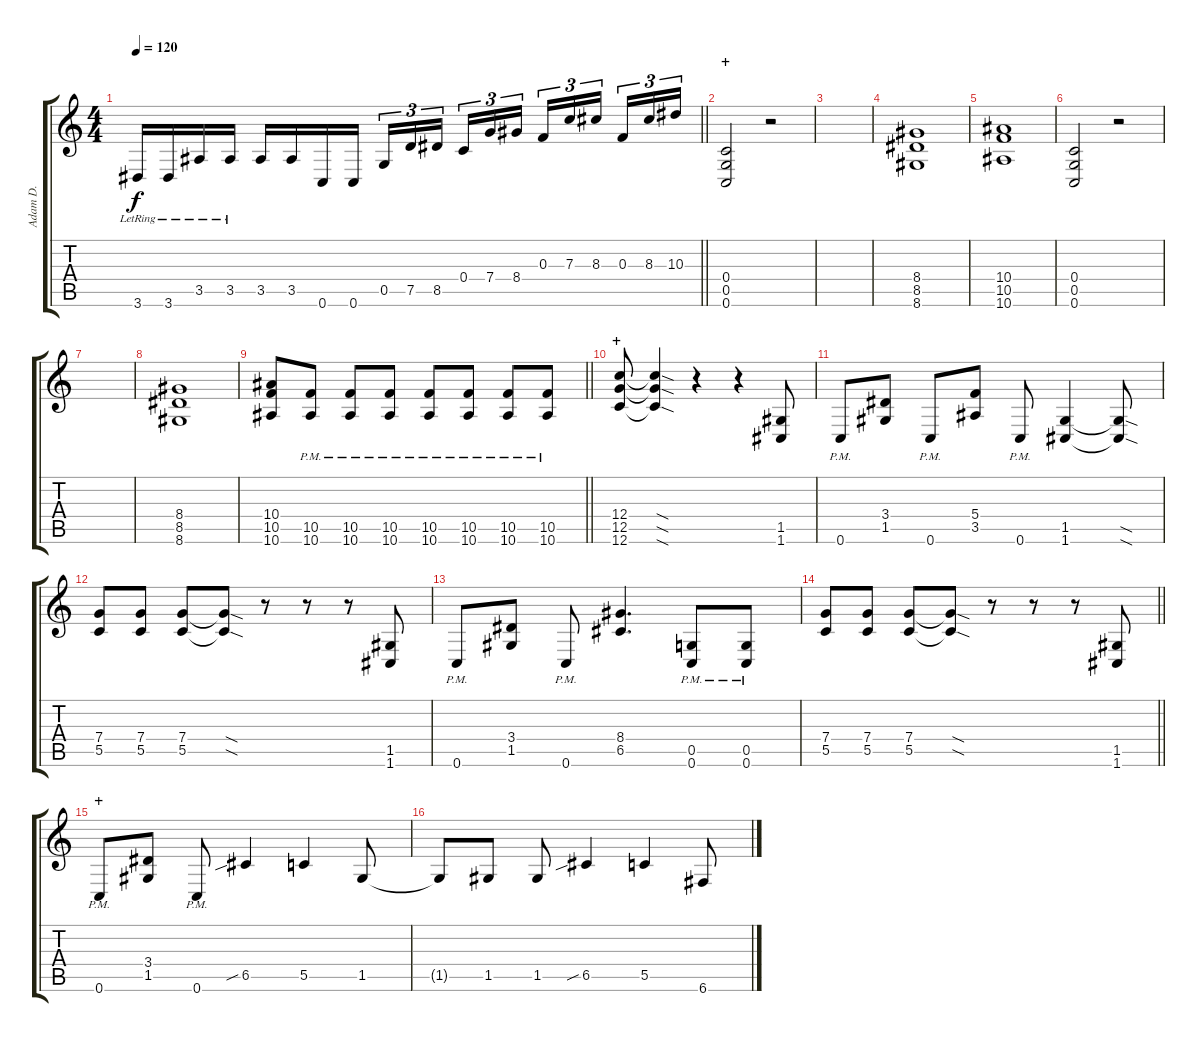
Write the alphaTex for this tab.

\track ("Adam D." "Adam D.") {instrument distortionguitar}
\staff {score tabs}
\tuning (D4 A3 F3 C3 G2 C2) {hide}
\ts (4 4)
\tempo 120
\clef g2
\barLineRight lightlight
\ks c
3.6{lr}.16{dy f} 3.6{lr}.16 3.5{lr}.16 3.5{lr}.16 3.5.16 3.5.16 0.6.16 0.6.16 0.5.16{tu (3 2)} 7.5.16{tu (3 2)} 8.5.16{tu (3 2) beam splitsecondary} 0.4.16{tu (3 2)} 7.4.16{tu (3 2)} 8.4.16{tu (3 2)} 0.3.16{tu (3 2)} 7.3.16{tu (3 2)} 8.3.16{tu (3 2) beam splitsecondary} 0.3.16{tu (3 2)} 8.3.16{tu (3 2)} 10.3.16{tu (3 2)} |
\section ("" "+")
(0.4 0.5 0.6).2 r.2 |
|
(8.4 8.5 8.6).1 |
(10.4 10.5 10.6).1 |
(0.4 0.5 0.6).2 r.2 |
|
(8.4 8.5 8.6).1 |
\barLineRight lightlight
(10.4 10.5 10.6).8 (10.5{pm} 10.6{pm}).8 (10.5{pm} 10.6{pm}).8 (10.5{pm} 10.6{pm}).8 (10.5{pm} 10.6{pm}).8 (10.5{pm} 10.6{pm}).8 (10.5{pm} 10.6{pm}).8 (10.5{pm} 10.6{pm}).8 |
\section ("" "+")
(12.4 12.5 12.6).8 (12.4{sod t} 12.5{sod t} 12.6{sod t}).4 r.4 r.4 (1.5 1.6).8 |
0.6{pm}.8 (3.4 1.5).8 0.6{pm}.8 (5.4 3.5).8 0.6{pm}.8 (1.5 1.6).4 (1.5{sod t} 1.6{sod t}).8 |
(7.4 5.5).8 (7.4 5.5).8 (7.4 5.5).8 (7.4{sod t} 5.5{sod t}).8 r.8 r.8 r.8 (1.5 1.6).8 |
0.6{pm}.8 (3.4 1.5).8 0.6{pm}.8 (8.4 6.5).4{d} (0.5{pm} 0.6{pm}).8 (0.5{pm} 0.6{pm}).8 |
\barLineRight lightlight
(7.4 5.5).8 (7.4 5.5).8 (7.4 5.5).8 (7.4{sod t} 5.5{sod t}).8 r.8 r.8 r.8 (1.5 1.6).8 |
\section ("" "+")
0.6{pm}.8 (3.4 1.5).8 0.6{pm}.8 6.5{sib}.4 5.5.4 1.5.8 |
1.5{t}.8 1.5.8 1.5.8 6.5{sib}.4 5.5.4 6.6.8
